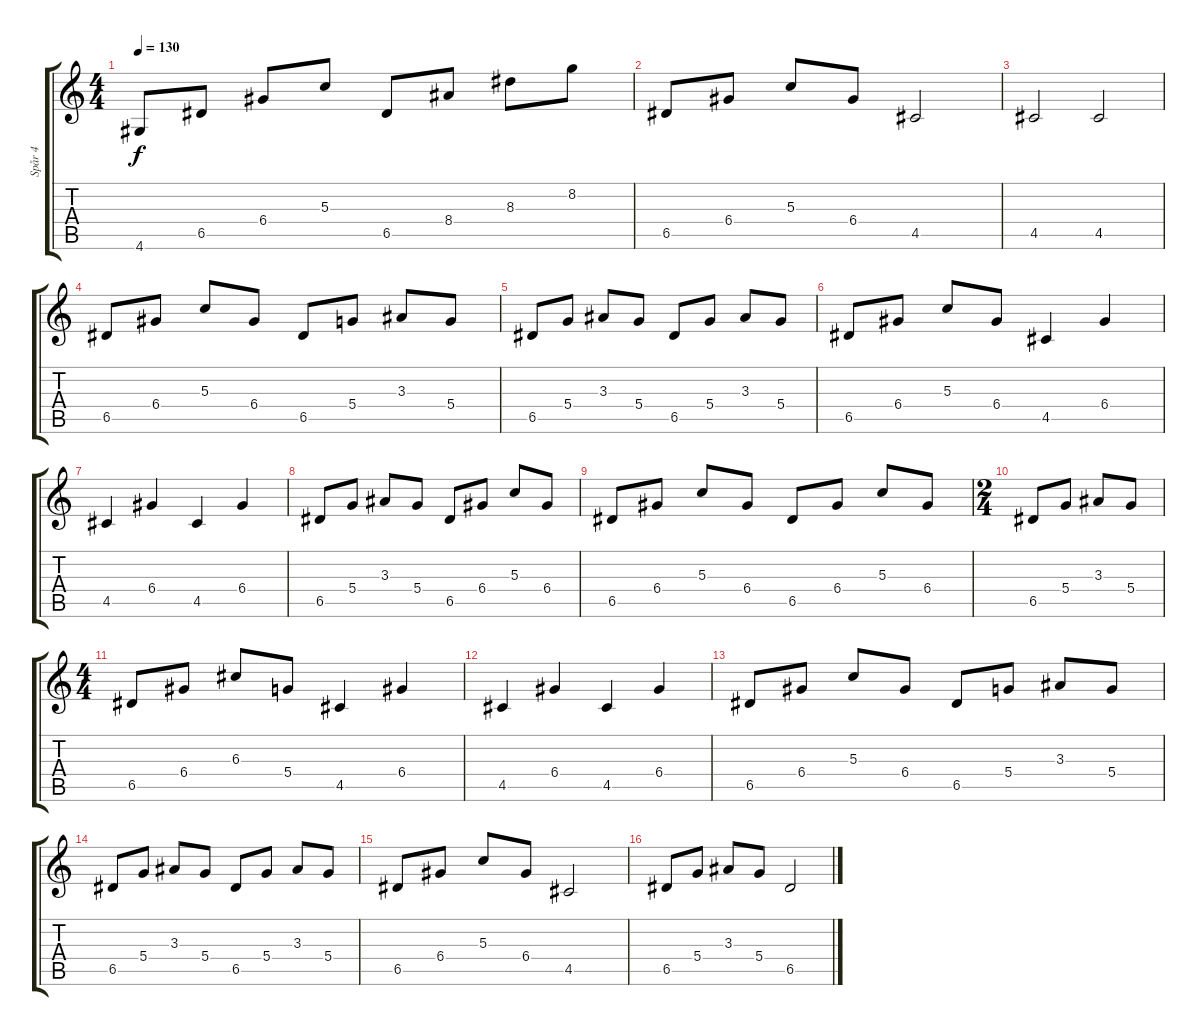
\track ("Spår 4" "Spår 4") {instrument overdrivenguitar}
\staff {score tabs}
\tuning (E4 B3 G3 D3 A2 E2) {hide}
\ts (4 4)
\tempo 130
\clef g2
\ks c
4.6.8{dy f} 6.5.8 6.4.8 5.3.8 6.5.8 8.4.8 8.3.8 8.2.8 |
6.5.8 6.4.8 5.3.8 6.4.8 4.5.2 |
4.5.2 4.5.2 |
6.5.8 6.4.8 5.3.8 6.4.8 6.5.8 5.4.8 3.3.8 5.4.8 |
6.5.8 5.4.8 3.3.8 5.4.8 6.5.8 5.4.8 3.3.8 5.4.8 |
6.5.8 6.4.8 5.3.8 6.4.8 4.5.4 6.4.4 |
4.5.4 6.4.4 4.5.4 6.4.4 |
6.5.8 5.4.8 3.3.8 5.4.8 6.5.8 6.4.8 5.3.8 6.4.8 |
6.5.8 6.4.8 5.3.8 6.4.8 6.5.8 6.4.8 5.3.8 6.4.8 |
\ts (2 4)
6.5.8 5.4.8 3.3.8 5.4.8 |
\ts (4 4)
6.5.8 6.4.8 6.3.8 5.4.8 4.5.4 6.4.4 |
4.5.4 6.4.4 4.5.4 6.4.4 |
6.5.8 6.4.8 5.3.8 6.4.8 6.5.8 5.4.8 3.3.8 5.4.8 |
6.5.8 5.4.8 3.3.8 5.4.8 6.5.8 5.4.8 3.3.8 5.4.8 |
6.5.8 6.4.8 5.3.8 6.4.8 4.5.2 |
6.5.8 5.4.8 3.3.8 5.4.8 6.5.2
